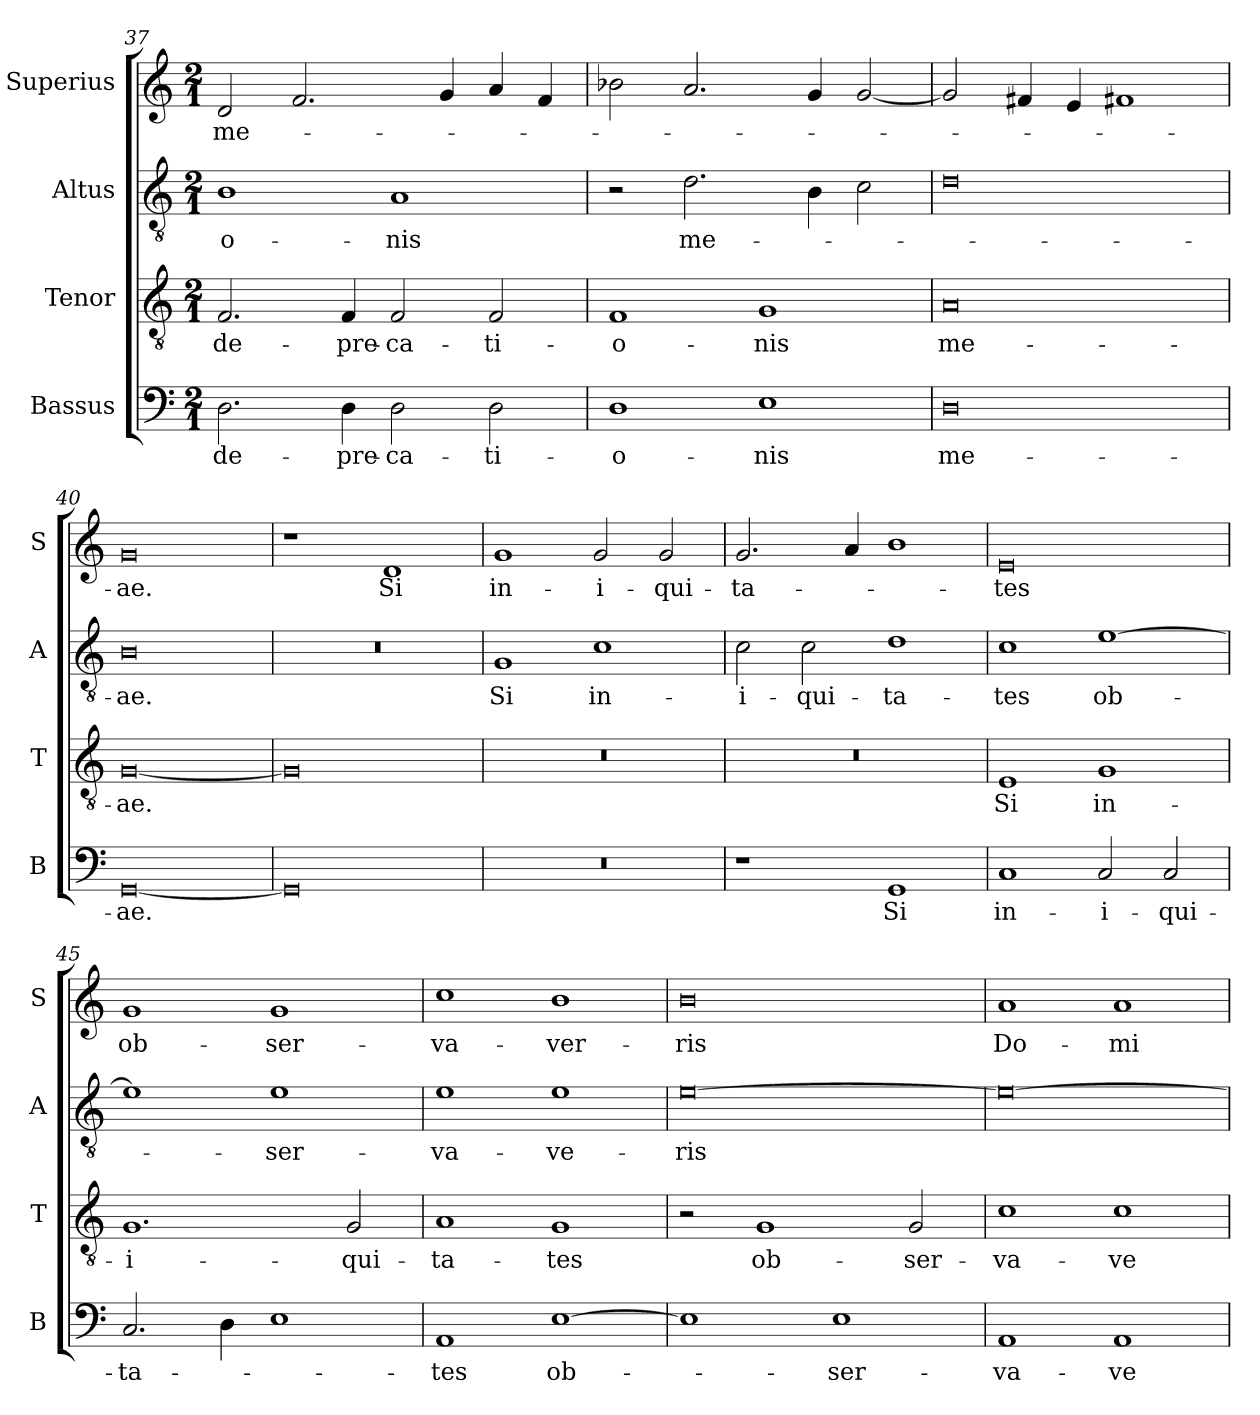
**kern	**text	**kern	**text	**kern	**text	**kern	**text
*part4	*part4	*part3	*part3	*part2	*part2	*part1	*part1
*staff4	*staff4	*staff3	*staff3	*staff2	*staff2	*staff1	*staff1
*I"Bassus	*	*I"Tenor	*	*I"Altus	*	*I"Superius	*
*I'B	*	*I'T	*	*I'A	*	*I'S	*
*clefF4	*	*clefGv2	*	*clefGv2	*	*clefG2	*
*k[]	*	*k[]	*	*k[]	*	*k[]	*
*M2/1	*	*M2/1	*	*M2/1	*	*M2/1	*
=37	=37	=37	=37	=37	=37	=37	=37
2.D\	de-	2.F/	de-	1B	-o-	2d/	me-
.	.	.	.	.	.	2.f/	.
4D\	-pre-	4F/	-pre-	.	.	.	.
2D\	-ca-	2F/	-ca-	1A	-nis	.	.
.	.	.	.	.	.	4g/	.
2D\	-ti-	2F/	-ti-	.	.	4a/	.
.	.	.	.	.	.	4f/	.
=38	=38	=38	=38	=38	=38	=38	=38
1D	-o-	1F	-o-	2r	.	2b-X\	.
.	.	.	.	2.d\	me-	2.a/	.
1E	-nis	1G	-nis	.	.	.	.
.	.	.	.	4B\	.	4g/	.
.	.	.	.	2c\	.	[2g/	.
=39	=39	=39	=39	=39	=39	=39	=39
0D	me-	0A	me-	0d	.	2g/]	.
.	.	.	.	.	.	4f#X/	.
.	.	.	.	.	.	4e/	.
.	.	.	.	.	.	1f#X	.
=40	=40	=40	=40	=40	=40	=40	=40
[0GG	-ae.	[0G	-ae.	0B	-ae.	0g	-ae.
=41	=41	=41	=41	=41	=41	=41	=41
0GG]	.	0G]	.	0r	.	1r	.
.	.	.	.	.	.	1d	Si
=42	=42	=42	=42	=42	=42	=42	=42
0r	.	0r	.	1G	Si	1g	in-
.	.	.	.	1c	in-	2g/	-i-
.	.	.	.	.	.	2g/	-qui-
=43	=43	=43	=43	=43	=43	=43	=43
1r	.	0r	.	2c\	-i-	2.g/	-ta-
.	.	.	.	2c\	-qui-	.	.
.	.	.	.	.	.	4a/	.
1GG	Si	.	.	1d	-ta-	1b	.
=44	=44	=44	=44	=44	=44	=44	=44
1C	in-	1E	Si	1c	-tes	0e	-tes
2C/	-i-	1G	in-	[1e	ob-	.	.
2C/	-qui-	.	.	.	.	.	.
=45	=45	=45	=45	=45	=45	=45	=45
2.C/	-ta-	1.G	-i-	1e]	.	1g	ob-
4D\	.	.	.	.	.	.	.
1E	.	.	.	1e	-ser-	1g	-ser-
.	.	2G/	-qui-	.	.	.	.
=46	=46	=46	=46	=46	=46	=46	=46
1AA	-tes	1A	-ta-	1e	-va-	1cc	-va-
[1E	ob-	1G	-tes	1e	-ve-	1b	-ver-
=47	=47	=47	=47	=47	=47	=47	=47
1E]	.	2r	.	[0e	-ris	0b	-ris
.	.	1G	ob-	.	.	.	.
1E	-ser-	.	.	.	.	.	.
.	.	2G/	-ser-	.	.	.	.
=48	=48	=48	=48	=48	=48	=48	=48
1AA	-va-	1c	-va-	0e_	.	1a	Do-
1AA	-ve-	1c	-ve-	.	.	1a	-mi-
=	=	=	=	=	=	=	=
*-	*-	*-	*-	*-	*-	*-	*-
